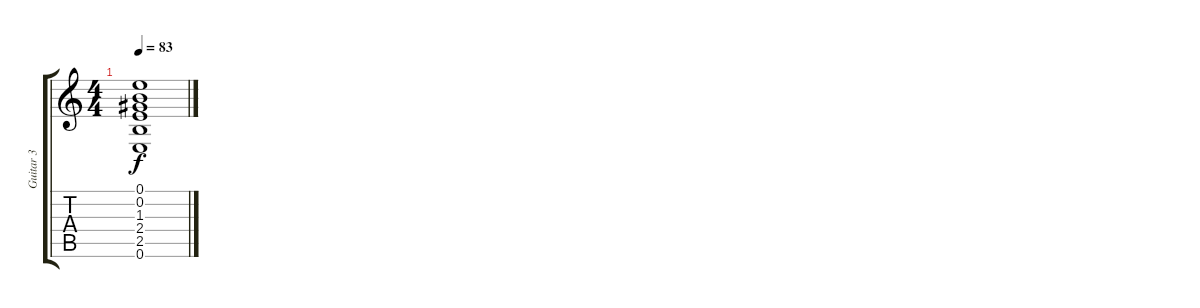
\track ("Guitar 3" "Guitar 3") {instrument electricguitarclean}
\staff {score tabs}
\tuning (E4 B3 G3 D3 A2 E2) {hide}
\ts (4 4)
\tempo 83
\clef g2
\ks c
(0.1{t} 0.2{t} 1.3{t} 2.4{t} 2.5{t} 0.6{t}).1{dy f}
